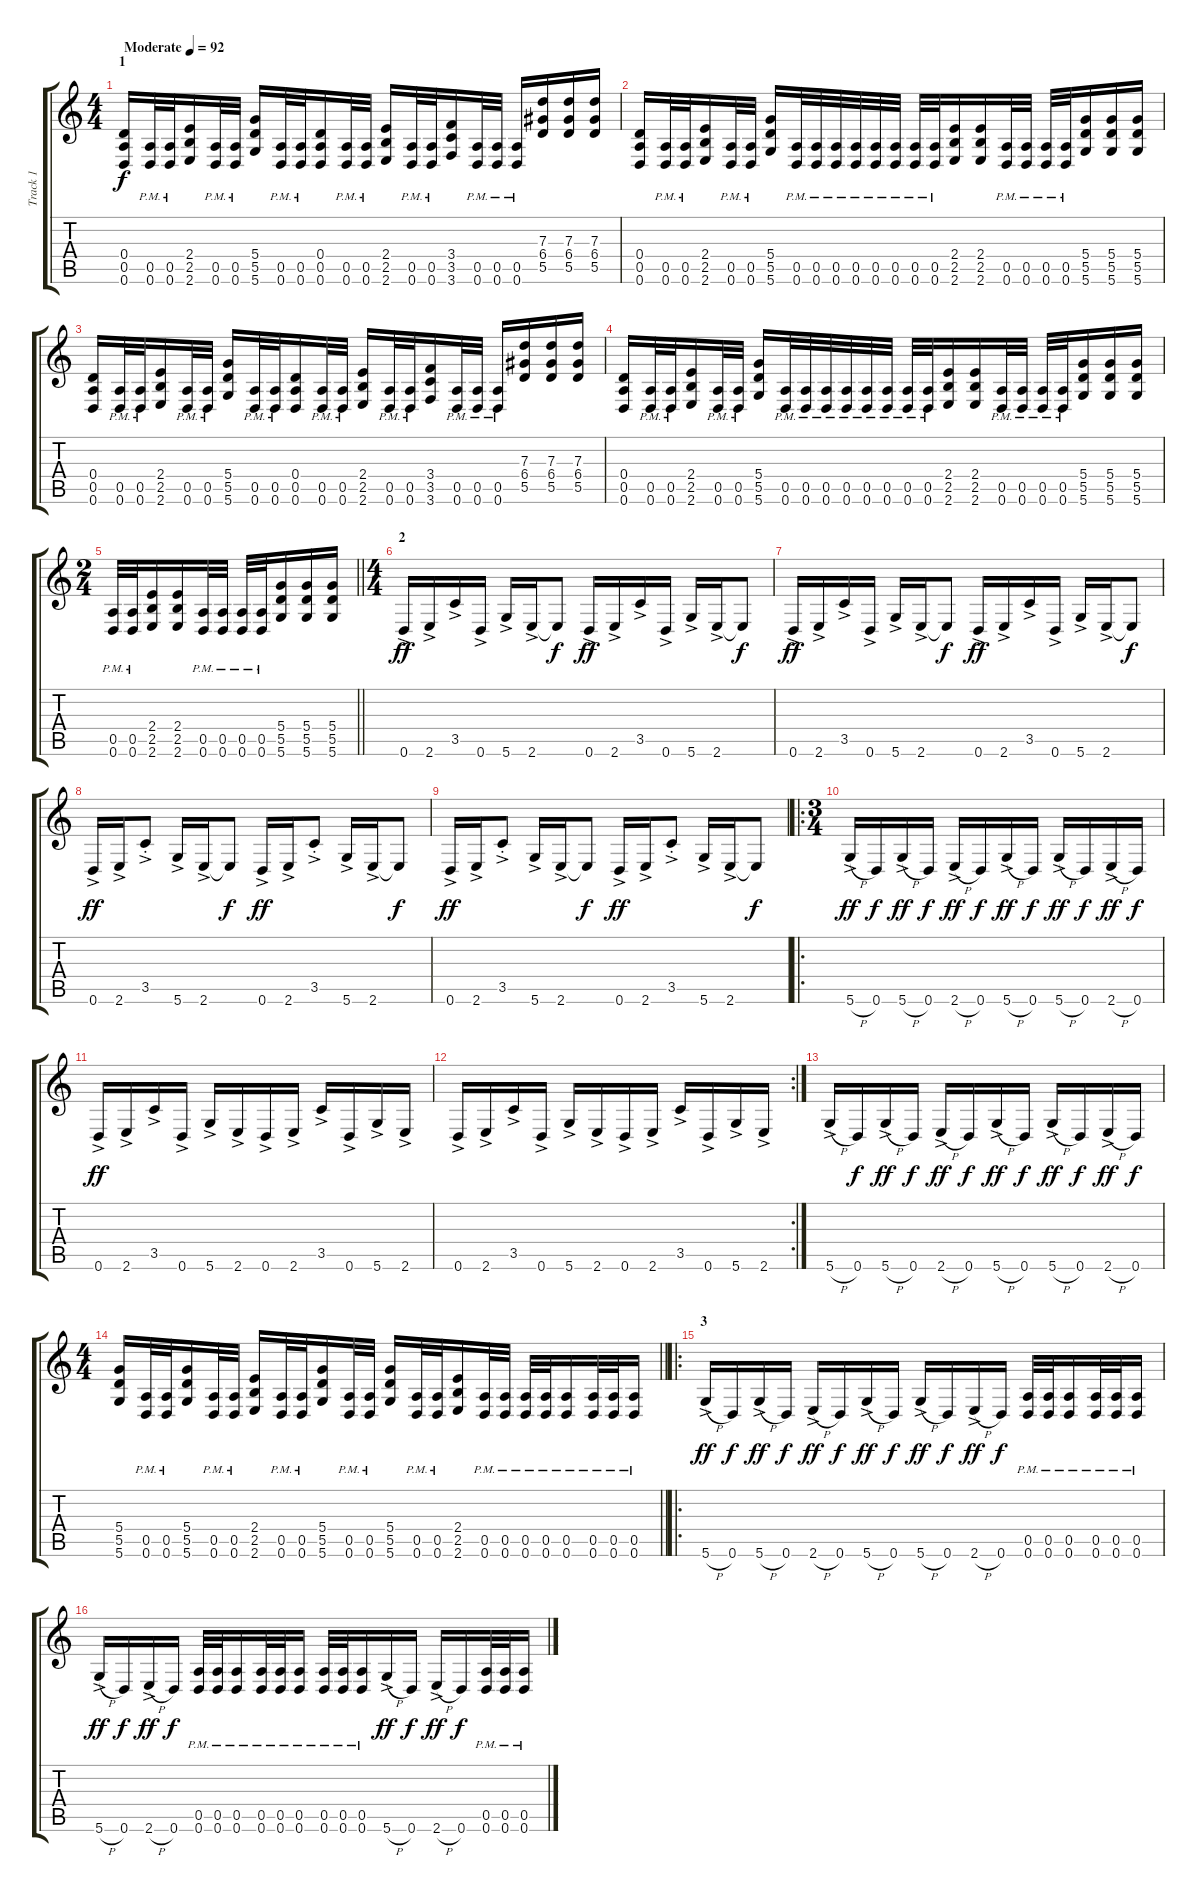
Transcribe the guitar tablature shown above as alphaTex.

\track ("Track 1" "Track 1") {instrument distortionguitar}
\staff {score tabs}
\tuning (E4 B3 G3 D3 A2 D2) {hide}
\ts (4 4)
\section ("" "1")
\tempo (92 "Moderate")
\clef g2
\ks c
(0.4 0.5 0.6).16{dy f instrument distortionguitar} (0.5{pm} 0.6{pm}).32 (0.5{pm} 0.6{pm}).32 (2.4 2.5 2.6).16 (0.5{pm} 0.6{pm}).32 (0.5{pm} 0.6{pm}).32 (5.4 5.5 5.6).16 (0.5{pm} 0.6{pm}).32 (0.5{pm} 0.6{pm}).32 (0.4 0.5 0.6).16 (0.5{pm} 0.6{pm}).32 (0.5{pm} 0.6{pm}).32 (2.4 2.5 2.6).16 (0.5{pm} 0.6{pm}).32 (0.5{pm} 0.6{pm}).32 (3.4 3.5 3.6).16 (0.5{pm} 0.6{pm}).32 (0.5{pm} 0.6{pm}).32 (0.5{pm} 0.6{pm}).16 (7.3 6.4 5.5).16 (7.3 6.4 5.5).16 (7.3 6.4 5.5).16 |
(0.4 0.5 0.6).16 (0.5{pm} 0.6{pm}).32 (0.5{pm} 0.6{pm}).32 (2.4 2.5 2.6).16 (0.5{pm} 0.6{pm}).32 (0.5{pm} 0.6{pm}).32 (5.4 5.5 5.6).16 (0.5{pm} 0.6{pm}).32 (0.5{pm} 0.6{pm}).32 (0.5{pm} 0.6{pm}).32 (0.5{pm} 0.6{pm}).32 (0.5{pm} 0.6{pm}).32 (0.5{pm} 0.6{pm}).32 (0.5{pm} 0.6{pm}).32 (0.5{pm} 0.6{pm}).32 (2.4 2.5 2.6).16 (2.4 2.5 2.6).16 (0.5{pm} 0.6{pm}).32 (0.5{pm} 0.6{pm}).32 (0.5{pm} 0.6{pm}).32 (0.5{pm} 0.6{pm}).32 (5.4 5.5 5.6).16 (5.4 5.5 5.6).16 (5.4 5.5 5.6).16 |
(0.4 0.5 0.6).16 (0.5{pm} 0.6{pm}).32 (0.5{pm} 0.6{pm}).32 (2.4 2.5 2.6).16 (0.5{pm} 0.6{pm}).32 (0.5{pm} 0.6{pm}).32 (5.4 5.5 5.6).16 (0.5{pm} 0.6{pm}).32 (0.5{pm} 0.6{pm}).32 (0.4 0.5 0.6).16 (0.5{pm} 0.6{pm}).32 (0.5{pm} 0.6{pm}).32 (2.4 2.5 2.6).16 (0.5{pm} 0.6{pm}).32 (0.5{pm} 0.6{pm}).32 (3.4 3.5 3.6).16 (0.5{pm} 0.6{pm}).32 (0.5{pm} 0.6{pm}).32 (0.5{pm} 0.6{pm}).16 (7.3 6.4 5.5).16 (7.3 6.4 5.5).16 (7.3 6.4 5.5).16 |
(0.4 0.5 0.6).16 (0.5{pm} 0.6{pm}).32 (0.5{pm} 0.6{pm}).32 (2.4 2.5 2.6).16 (0.5{pm} 0.6{pm}).32 (0.5{pm} 0.6{pm}).32 (5.4 5.5 5.6).16 (0.5{pm} 0.6{pm}).32 (0.5{pm} 0.6{pm}).32 (0.5{pm} 0.6{pm}).32 (0.5{pm} 0.6{pm}).32 (0.5{pm} 0.6{pm}).32 (0.5{pm} 0.6{pm}).32 (0.5{pm} 0.6{pm}).32 (0.5{pm} 0.6{pm}).32 (2.4 2.5 2.6).16 (2.4 2.5 2.6).16 (0.5{pm} 0.6{pm}).32 (0.5{pm} 0.6{pm}).32 (0.5{pm} 0.6{pm}).32 (0.5{pm} 0.6{pm}).32 (5.4 5.5 5.6).16 (5.4 5.5 5.6).16 (5.4 5.5 5.6).16 |
\ts (2 4)
\barLineRight lightlight
(0.5{pm} 0.6{pm}).32 (0.5{pm} 0.6{pm}).32 (2.4 2.5 2.6).16 (2.4 2.5 2.6).16 (0.5{pm} 0.6{pm}).32 (0.5{pm} 0.6{pm}).32 (0.5{pm} 0.6{pm}).32 (0.5{pm} 0.6{pm}).32 (5.4 5.5 5.6).16 (5.4 5.5 5.6).16 (5.4 5.5 5.6).16 |
\ts (4 4)
\section ("" "2")
0.6{ac}.16{dy ff} 2.6{ac}.16 3.5{ac}.16 0.6{ac}.16 5.6{ac}.16 2.6{ac}.16 2.6{t}.8{dy f} 0.6{ac}.16{dy ff} 2.6{ac}.16 3.5{ac}.16 0.6{ac}.16 5.6{ac}.16 2.6{ac}.16 2.6{t}.8{dy f} |
0.6{ac}.16{dy ff} 2.6{ac}.16 3.5{ac}.16 0.6{ac}.16 5.6{ac}.16 2.6{ac}.16 2.6{t}.8{dy f} 0.6{ac}.16{dy ff} 2.6{ac}.16 3.5{ac}.16 0.6{ac}.16 5.6{ac}.16 2.6{ac}.16 2.6{t}.8{dy f} |
0.6{ac}.16{dy ff} 2.6{ac}.16 3.5{ac st}.8 5.6{ac}.16 2.6{ac}.16 2.6{t}.8{dy f} 0.6{ac}.16{dy ff} 2.6{ac}.16 3.5{ac st}.8 5.6{ac}.16 2.6{ac}.16 2.6{t}.8{dy f} |
0.6{ac}.16{dy ff} 2.6{ac}.16 3.5{ac st}.8 5.6{ac}.16 2.6{ac}.16 2.6{t}.8{dy f} 0.6{ac}.16{dy ff} 2.6{ac}.16 3.5{ac st}.8 5.6{ac}.16 2.6{ac}.16 2.6{t}.8{dy f} |
\ro
\ts (3 4)
5.6{h ac}.16{dy ff} 0.6.16{dy f} 5.6{h ac}.16{dy ff} 0.6.16{dy f} 2.6{h ac}.16{dy ff} 0.6.16{dy f} 5.6{h ac}.16{dy ff} 0.6.16{dy f} 5.6{h ac}.16{dy ff} 0.6.16{dy f} 2.6{h ac}.16{dy ff} 0.6.16{dy f} |
0.6{ac}.16{dy ff} 2.6{ac}.16 3.5{ac}.16 0.6{ac}.16 5.6{ac}.16 2.6{ac}.16 0.6{ac}.16 2.6{ac}.16 3.5{ac}.16 0.6{ac}.16 5.6{ac}.16 2.6{ac}.16 |
\rc 2
0.6{ac}.16 2.6{ac}.16 3.5{ac}.16 0.6{ac}.16 5.6{ac}.16 2.6{ac}.16 0.6{ac}.16 2.6{ac}.16 3.5{ac}.16 0.6{ac}.16 5.6{ac}.16 2.6{ac}.16 |
5.6{h ac}.16 0.6.16{dy f} 5.6{h ac}.16{dy ff} 0.6.16{dy f} 2.6{h ac}.16{dy ff} 0.6.16{dy f} 5.6{h ac}.16{dy ff} 0.6.16{dy f} 5.6{h ac}.16{dy ff} 0.6.16{dy f} 2.6{h ac}.16{dy ff} 0.6.16{dy f} |
\ts (4 4)
\barLineRight lightlight
(5.4 5.5 5.6).16 (0.5{pm} 0.6{pm}).32 (0.5{pm} 0.6{pm}).32 (5.4 5.5 5.6).16 (0.5{pm} 0.6{pm}).32 (0.5{pm} 0.6{pm}).32 (2.4 2.5 2.6).16 (0.5{pm} 0.6{pm}).32 (0.5{pm} 0.6{pm}).32 (5.4 5.5 5.6).16 (0.5{pm} 0.6{pm}).32 (0.5{pm} 0.6{pm}).32 (5.4 5.5 5.6).16 (0.5{pm} 0.6{pm}).32 (0.5{pm} 0.6{pm}).32 (2.4 2.5 2.6).16 (0.5{pm} 0.6{pm}).32 (0.5{pm} 0.6{pm}).32 (0.5{pm} 0.6{pm}).32 (0.5{pm} 0.6{pm}).32 (0.5{pm} 0.6{pm}).16 (0.5{pm} 0.6{pm}).32 (0.5{pm} 0.6{pm}).32 (0.5{pm} 0.6{pm}).16 |
\ro
\section ("" "3")
5.6{h ac}.16{dy ff} 0.6.16{dy f} 5.6{h ac}.16{dy ff} 0.6.16{dy f} 2.6{h ac}.16{dy ff} 0.6.16{dy f} 5.6{h ac}.16{dy ff} 0.6.16{dy f} 5.6{h ac}.16{dy ff} 0.6.16{dy f} 2.6{h ac}.16{dy ff} 0.6.16{dy f} (0.5{pm} 0.6{pm}).32 (0.5{pm} 0.6{pm}).32 (0.5{pm} 0.6{pm}).16 (0.5{pm} 0.6{pm}).32 (0.5{pm} 0.6{pm}).32 (0.5{pm} 0.6{pm}).16 |
5.6{h ac}.16{dy ff} 0.6.16{dy f} 2.6{h ac}.16{dy ff} 0.6.16{dy f} (0.5{pm} 0.6{pm}).32 (0.5{pm} 0.6{pm}).32 (0.5{pm} 0.6{pm}).16 (0.5{pm} 0.6{pm}).32 (0.5{pm} 0.6{pm}).32 (0.5{pm} 0.6{pm}).16 (0.5{pm} 0.6{pm}).32 (0.5{pm} 0.6{pm}).32 (0.5{pm} 0.6{pm}).16 5.6{h ac}.16{dy ff} 0.6.16{dy f} 2.6{h ac}.16{dy ff} 0.6.16{dy f} (0.5{pm} 0.6{pm}).32 (0.5{pm} 0.6{pm}).32 (0.5{pm} 0.6{pm}).16
